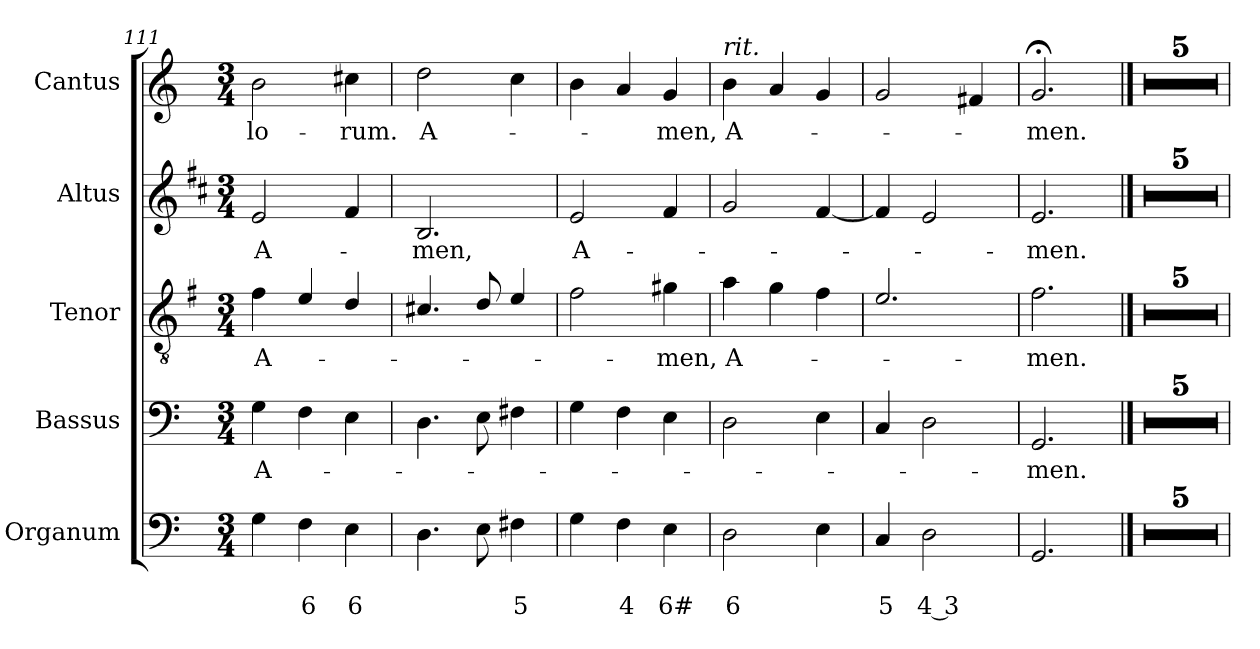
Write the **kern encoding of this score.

**kern	**text	**text	**kern	**text	**kern	**text	**kern	**text	**kern	**text
*part5	*part5	*part5	*part4	*part4	*part3	*part3	*part2	*part2	*part1	*part1
*staff5	*staff5	*staff5	*staff4	*staff4	*staff3	*staff3	*staff2	*staff2	*staff1	*staff1
*I"Organum	*	*	*I"Bassus	*	*I"Tenor	*	*I"Altus	*	*I"Cantus	*
*	*	*	*I'B	*	*I'T	*	*I'A	*	*I'C	*
*clefF4	*	*	*clefF4	*	*clefGv2	*	*clefG2	*	*clefG2	*
*	*	*	*	*	*ITrd4c7	*	*ITrd1c2	*	*	*
*k[]	*	*	*k[]	*	*k[]	*	*k[]	*	*k[]	*
*C:	*	*	*C:	*	*C:	*	*C:	*	*C:	*
*M3/4	*	*	*M3/4	*	*M3/4	*	*M3/4	*	*M3/4	*
=111	=111	=111	=111	=111	=111	=111	=111	=111	=111	=111
!	!	!	!	!LO:LY:b	!	!LO:LY:b	!	!LO:LY:b	!	!LO:LY:b
4G\	.	.	4G\	A-	4B\	A-	2d/	A-	2b\	-lo-
!	!	!LO:LY:b	!	!	!	!	!	!	!	!
4F\	.	6	4F\	.	4A/	.	.	.	.	.
!	!	!LO:LY:b	!	!	!	!	!	!	!	!LO:LY:b
4E\	.	6	4E\	.	4G/	.	4e/	.	4cc#X\	-rum.
=112	=112	=112	=112	=112	=112	=112	=112	=112	=112	=112
!	!	!	!	!	!	!	!	!LO:LY:b	!	!LO:LY:b
4.D\	.	.	4.D\	.	4.F#X/	.	2.A/	-men,	2dd\	A-
8E\	.	.	8E\	.	8G/	.	.	.	.	.
!	!	!LO:LY:b	!	!	!	!	!	!	!	!
4F#X\	.	5	4F#X\	.	4A/	.	.	.	4cc\	.
=113	=113	=113	=113	=113	=113	=113	=113	=113	=113	=113
!	!	!	!	!	!	!	!	!LO:LY:b	!	!
4G\	.	.	4G\	.	2B\	.	2d/	A-	4b\	.
!	!	!LO:LY:b	!	!	!	!	!	!	!	!
4F\	.	4	4F\	.	.	.	.	.	4a/	.
!	!	!LO:LY:b	!	!	!	!LO:LY:b	!	!	!	!LO:LY:b
4E\	.	6#	4E\	.	4c#X\	-men,	4e/	.	4g/	-men,
!!LO:LB:g=z
=114	=114	=114	=114	=114	=114	=114	=114	=114	=114	=114
!	!	!	!	!	!	!	!	!	!LO:TX:a:i:t=rit.	!
!	!	!LO:LY:b	!	!	!	!LO:LY:b	!	!	!	!LO:LY:b
2D\	.	6	2D\	.	4d\	A-	2f/	.	4b\	A-
.	.	.	.	.	4c\	.	.	.	4a/	.
4E\	.	.	4E\	.	4B\	.	[4e/	.	4g/	.
=115	=115	=115	=115	=115	=115	=115	=115	=115	=115	=115
!	!	!LO:LY:b	!	!	!	!	!	!	!	!
4C/	.	5	4C/	.	2.A/	.	4e/]	.	2g/	.
!	!	!LO:LY:b	!	!	!	!	!	!	!	!
2D\	.	4 3	2D\	.	.	.	2d/	.	.	.
.	.	.	.	.	.	.	.	.	4f#X/	.
=116	=116	=116	=116	=116	=116	=116	=116	=116	=116	=116
!	!	!	!	!LO:LY:b	!	!LO:LY:b	!	!LO:LY:b	!	!LO:LY:b
2.GG/	.	.	2.GG/	-men.	2.B\	-men.	2.d/	-men.	2.g;</	-men.
==117	==117	==117	==117	==117	==117	==117	==117	==117	==117	==117
2.r	.	.	2.r	.	2.r	.	2.r	.	2.r	.
=118	=118	=118	=118	=118	=118	=118	=118	=118	=118	=118
2.r	.	.	2.r	.	2.r	.	2.r	.	2.r	.
=119	=119	=119	=119	=119	=119	=119	=119	=119	=119	=119
2.r	.	.	2.r	.	2.r	.	2.r	.	2.r	.
=120	=120	=120	=120	=120	=120	=120	=120	=120	=120	=120
2.r	.	.	2.r	.	2.r	.	2.r	.	2.r	.
=121	=121	=121	=121	=121	=121	=121	=121	=121	=121	=121
2.r	.	.	2.r	.	2.r	.	2.r	.	2.r	.
=	=	=	=	=	=	=	=	=	=	=
*-	*-	*-	*-	*-	*-	*-	*-	*-	*-	*-
